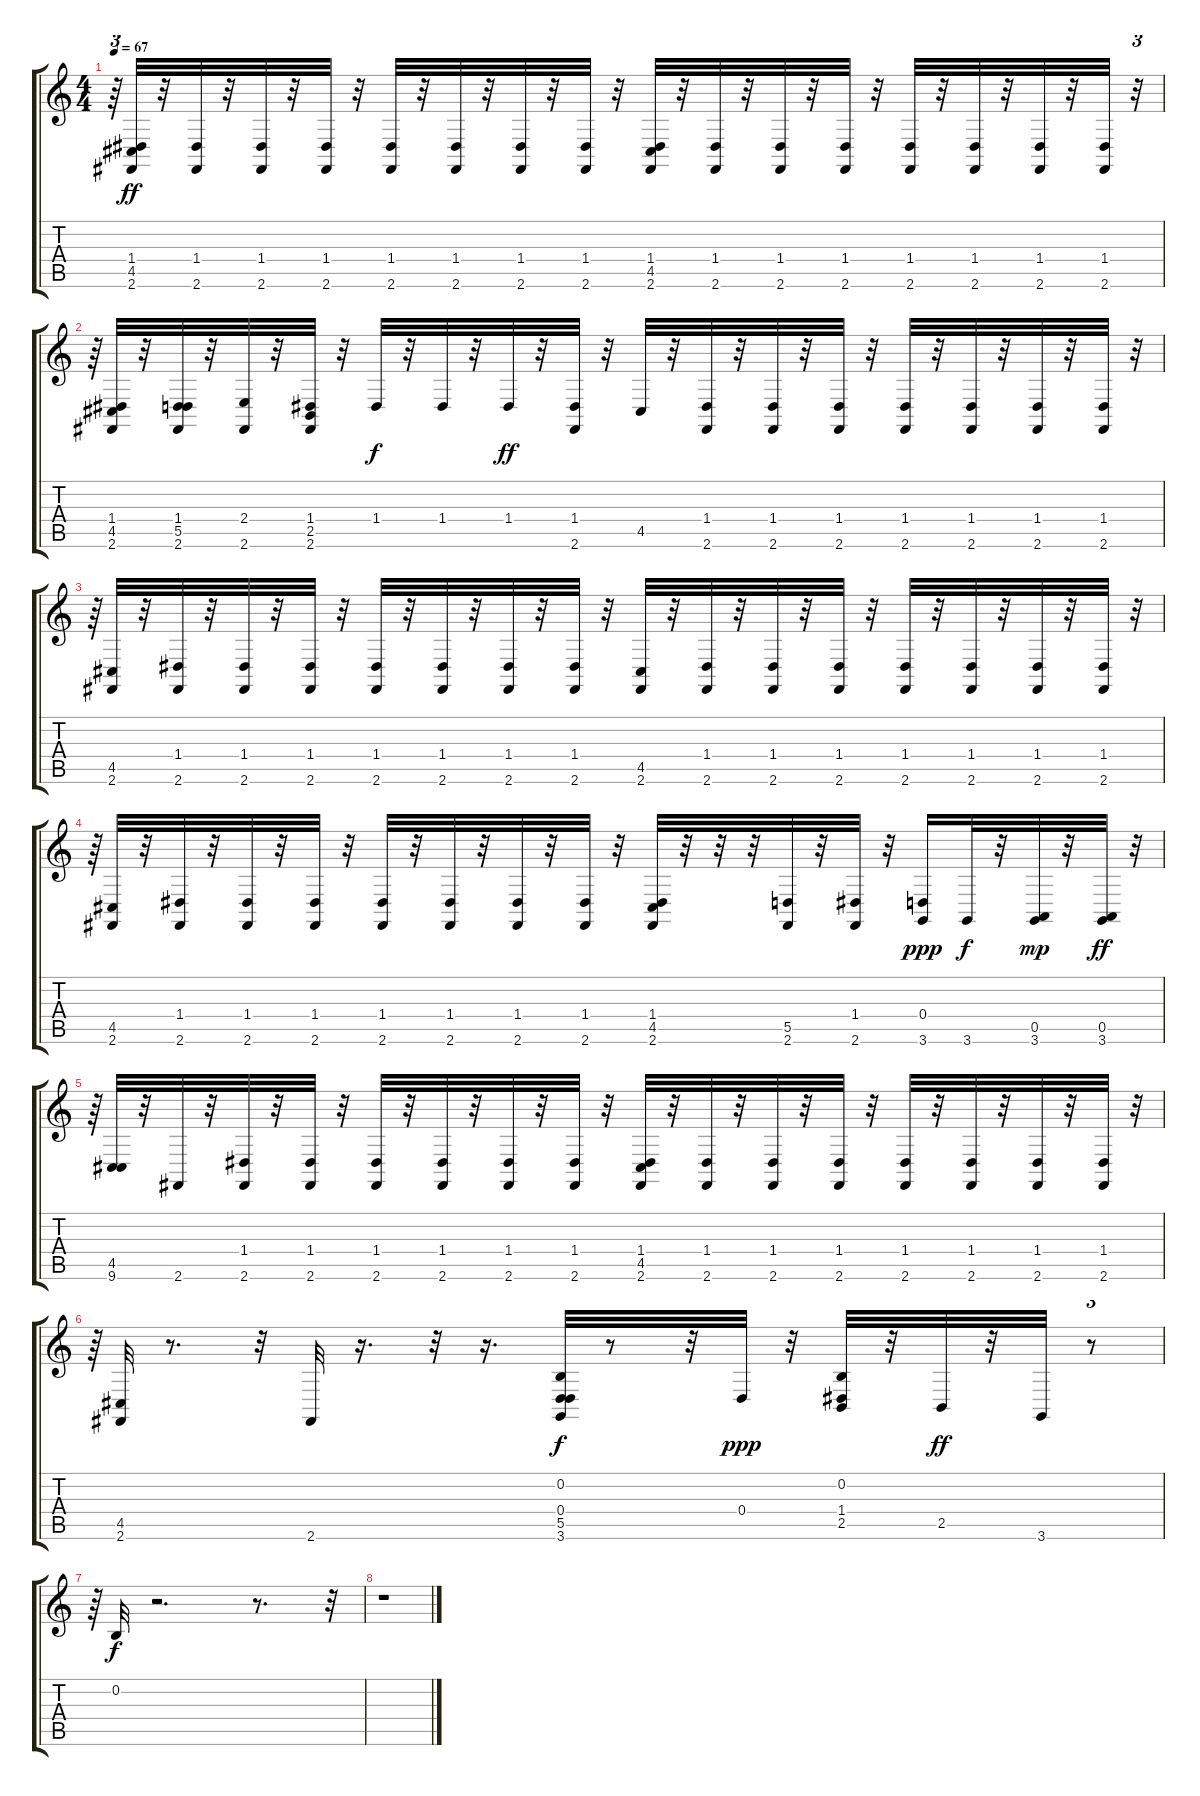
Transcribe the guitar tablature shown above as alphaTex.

\track "" {instrument drawbarorgan}
\staff {score tabs}
\tuning (E4 B3 G3 D3 A2 E2) {hide}
\ts (4 4)
\tempo 67
\clef g2
\ks c
r.64{tu (3 2) dy ff} (1.4 4.5 2.6).32 r.32 (1.4 2.6).32 r.32 (1.4 2.6).32 r.32 (1.4 2.6).32 r.32 (1.4 2.6).32 r.32 (1.4 2.6).32 r.32 (1.4 2.6).32 r.32 (1.4 2.6).32 r.32 (1.4 4.5 2.6).32 r.32 (1.4 2.6).32 r.32 (1.4 2.6).32 r.32 (1.4 2.6).32 r.32 (1.4 2.6).32 r.32 (1.4 2.6).32 r.32 (1.4 2.6).32 r.32 (1.4 2.6).32 r.32{tu (3 2)} |
r.64{tu (3 2)} (1.4 4.5 2.6).32 r.32 (1.4 5.5 2.6).32 r.32 (2.4 2.6).32 r.32 (1.4 2.5 2.6).32 r.32 1.4.32{dy f} r.32 1.4.32 r.32 1.4.32{dy ff} r.32 (1.4 2.6).32 r.32 4.5.32 r.32 (1.4 2.6).32 r.32 (1.4 2.6).32 r.32 (1.4 2.6).32 r.32 (1.4 2.6).32 r.32 (1.4 2.6).32 r.32 (1.4 2.6).32 r.32 (1.4 2.6).32 r.32{tu (3 2)} |
r.64{tu (3 2)} (4.5 2.6).32 r.32 (1.4 2.6).32 r.32 (1.4 2.6).32 r.32 (1.4 2.6).32 r.32 (1.4 2.6).32 r.32 (1.4 2.6).32 r.32 (1.4 2.6).32 r.32 (1.4 2.6).32 r.32 (4.5 2.6).32 r.32 (1.4 2.6).32 r.32 (1.4 2.6).32 r.32 (1.4 2.6).32 r.32 (1.4 2.6).32 r.32 (1.4 2.6).32 r.32 (1.4 2.6).32 r.32 (1.4 2.6).32 r.32{tu (3 2)} |
r.64{tu (3 2)} (4.5 2.6).32 r.32 (1.4 2.6).32 r.32 (1.4 2.6).32 r.32 (1.4 2.6).32 r.32 (1.4 2.6).32 r.32 (1.4 2.6).32 r.32 (1.4 2.6).32 r.32 (1.4 2.6).32 r.32 (1.4 4.5 2.6).32 r.32 r.32 r.32 (5.5 2.6).32 r.32 (1.4 2.6).32 r.32 (0.4 3.6).16{dy ppp} 3.6.32{dy f} r.32 (0.5 3.6).32{dy mp} r.32 (0.5 3.6).32{dy ff} r.32{tu (3 2)} |
r.64{tu (3 2)} (4.5 9.6).32 r.32 2.6.32 r.32 (1.4 2.6).32 r.32 (1.4 2.6).32 r.32 (1.4 2.6).32 r.32 (1.4 2.6).32 r.32 (1.4 2.6).32 r.32 (1.4 2.6).32 r.32 (1.4 4.5 2.6).32 r.32 (1.4 2.6).32 r.32 (1.4 2.6).32 r.32 (1.4 2.6).32 r.32 (1.4 2.6).32 r.32 (1.4 2.6).32 r.32 (1.4 2.6).32 r.32 (1.4 2.6).32 r.32{tu (3 2)} |
r.64{tu (3 2)} (4.5 2.6).32 r.8{d} r.32 2.6.32 r.16{d} r.32 r.16{d} (0.2 0.4 5.5 3.6).32{dy f} r.8 r.32 0.4.32{dy ppp} r.32 (0.2 1.4 2.5).32 r.32 2.5.32{dy ff} r.32 3.6.32 r.8{tu (3 2)} |
r.64{tu (3 2)} 0.2.32{dy f} r.2{d} r.8{d} r.32{tu (3 2)} |
r.1
